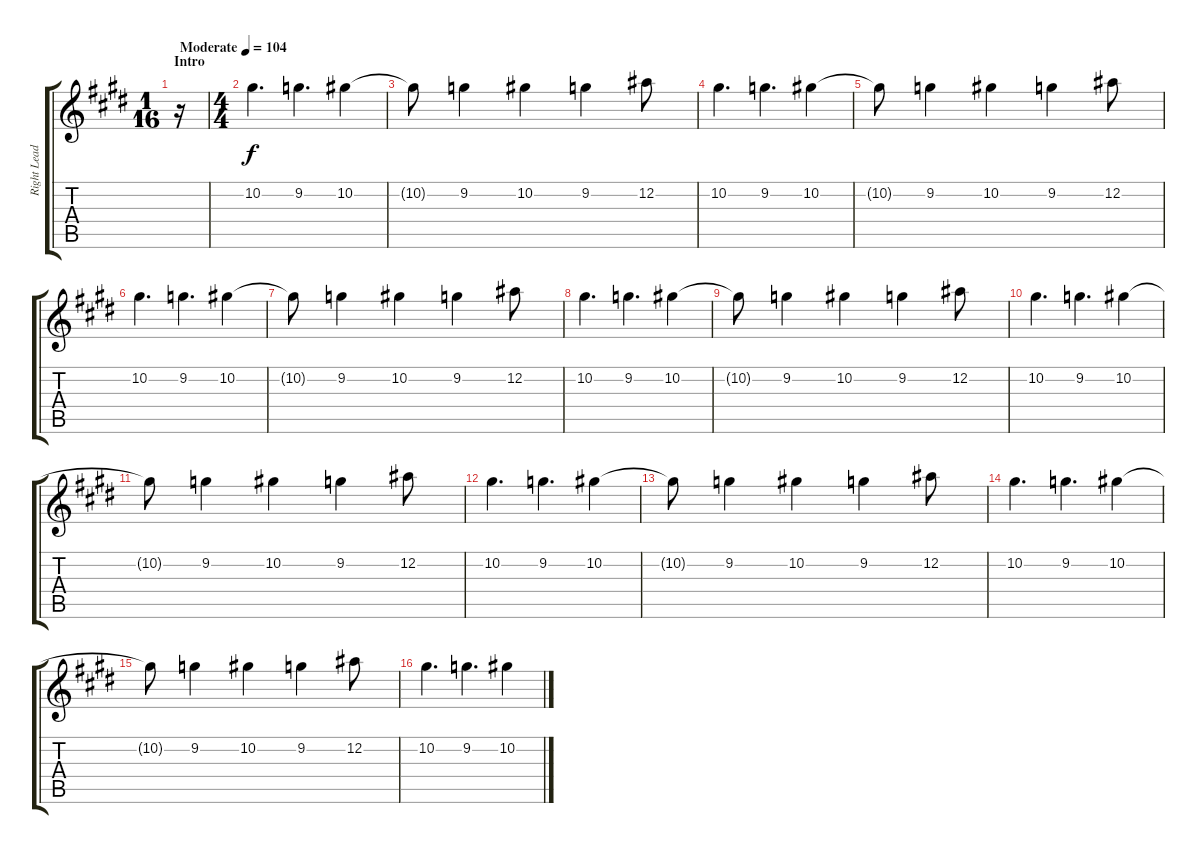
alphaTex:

\track ("Right Lead Guitar" "Right Lead") {instrument overdrivenguitar}
\staff {score tabs}
\tuning (Eb4 Bb3 Gb3 Db3 Ab2 Db2) {hide}
\ts (1 16)
\section ("" "Intro")
\tempo (104 "Moderate")
\clef g2
\ks e
r.16{dy f instrument overdrivenguitar} |
\ts (4 4)
10.2.4{d} 9.2.4{d} 10.2.4 |
10.2{t}.8 9.2.4 10.2.4 9.2.4 12.2.8 |
10.2.4{d} 9.2.4{d} 10.2.4 |
10.2{t}.8 9.2.4 10.2.4 9.2.4 12.2.8 |
10.2.4{d} 9.2.4{d} 10.2.4 |
10.2{t}.8 9.2.4 10.2.4 9.2.4 12.2.8 |
10.2.4{d} 9.2.4{d} 10.2.4 |
10.2{t}.8 9.2.4 10.2.4 9.2.4 12.2.8 |
10.2.4{d} 9.2.4{d} 10.2.4 |
10.2{t}.8 9.2.4 10.2.4 9.2.4 12.2.8 |
10.2.4{d} 9.2.4{d} 10.2.4 |
10.2{t}.8 9.2.4 10.2.4 9.2.4 12.2.8 |
10.2.4{d} 9.2.4{d} 10.2.4 |
10.2{t}.8 9.2.4 10.2.4 9.2.4 12.2.8 |
10.2.4{d} 9.2.4{d} 10.2.4
